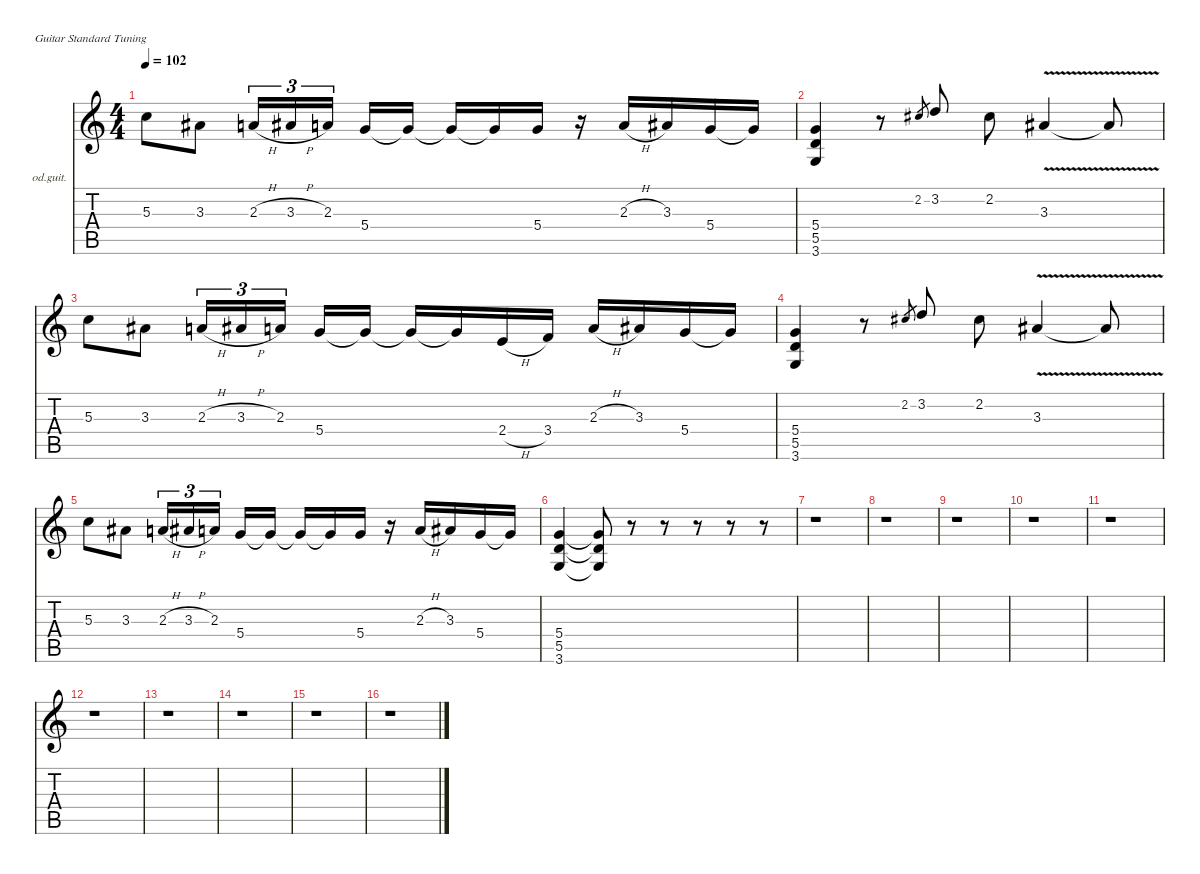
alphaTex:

\defaultSystemsLayout 4
\hideDynamics
\bracketExtendMode nobrackets
\firstSystemTrackNameOrientation horizontal
\otherSystemsTrackNameOrientation horizontal
\track ("chief" "od.guit.") {instrument overdrivenguitar}
\staff {score tabs}
\tuning (E4 B3 G3 D3 A2 E2)
\ts (4 4)
\tempo 102
\clef g2
\ks c
5.3.8{dy f beam Down} 3.3{acc #}.8{beam Down} 2.3{h}.16{tu (3 2) beam Up} 3.3{h acc #}.16{tu (3 2) beam Up} 2.3.16{tu (3 2) beam Up} 5.4.16{beam Up} 5.4{t}.16{beam Up} 5.4{t}.16{beam Up} 5.4{t}.16{beam Up} 5.4.16{beam Up} r.16{beam Up} 2.3{h}.16{beam Up} 3.3{acc #}.16{beam Up} 5.4.16{beam Up} 5.4{t}.16{beam Up} |
(5.4 5.5 3.6).4{beam Up} r.8{beam Up} 2.2{acc #}.8{gr dy mf beam Up} 3.2.8{dy f beam Down} 2.2{acc #}.8{beam Down} 3.3{v acc #}.4{beam Up} 3.3{v t acc #}.8{beam Up} |
5.3.8{beam Down} 3.3{acc #}.8{beam Down} 2.3{h}.16{tu (3 2) beam Up} 3.3{h acc #}.16{tu (3 2) beam Up} 2.3.16{tu (3 2) beam Up} 5.4.16{beam Up} 5.4{t}.16{beam Up} 5.4{t}.16{beam Up} 5.4{t}.16{beam Up} 2.4{h}.16{beam Up} 3.4.16{beam Up} 2.3{h}.16{beam Up} 3.3{acc #}.16{beam Up} 5.4.16{beam Up} 5.4{t}.16{beam Up} |
(5.4 5.5 3.6).4{beam Up} r.8{beam Up} 2.2{acc #}.8{gr dy mf beam Up} 3.2.8{dy f beam Down} 2.2{acc #}.8{beam Down} 3.3{v acc #}.4{beam Up} 3.3{v t acc #}.8{beam Up} |
5.3.8{beam Down} 3.3{acc #}.8{beam Down} 2.3{h}.16{tu (3 2) beam Up} 3.3{h acc #}.16{tu (3 2) beam Up} 2.3.16{tu (3 2) beam Up} 5.4.16{beam Up} 5.4{t}.16{beam Up} 5.4{t}.16{beam Up} 5.4{t}.16{beam Up} 5.4.16{beam Up} r.16{beam Up} 2.3{h}.16{beam Up} 3.3{acc #}.16{beam Up} 5.4.16{beam Up} 5.4{t}.16{beam Up} |
(5.4 5.5 3.6).4{beam Up} (5.4{t} 5.5{t} 3.6{t}).8{beam Up} r.8{beam Up} r.8{beam Up} r.8{beam Up} r.8{beam Up} r.8{beam Up} |
r.1{beam Down} |
r.1{beam Down} |
r.1{beam Down} |
r.1{beam Down} |
r.1{beam Down} |
r.1{beam Down} |
r.1{beam Down} |
r.1{beam Down} |
r.1{beam Down} |
r.1{beam Down}
